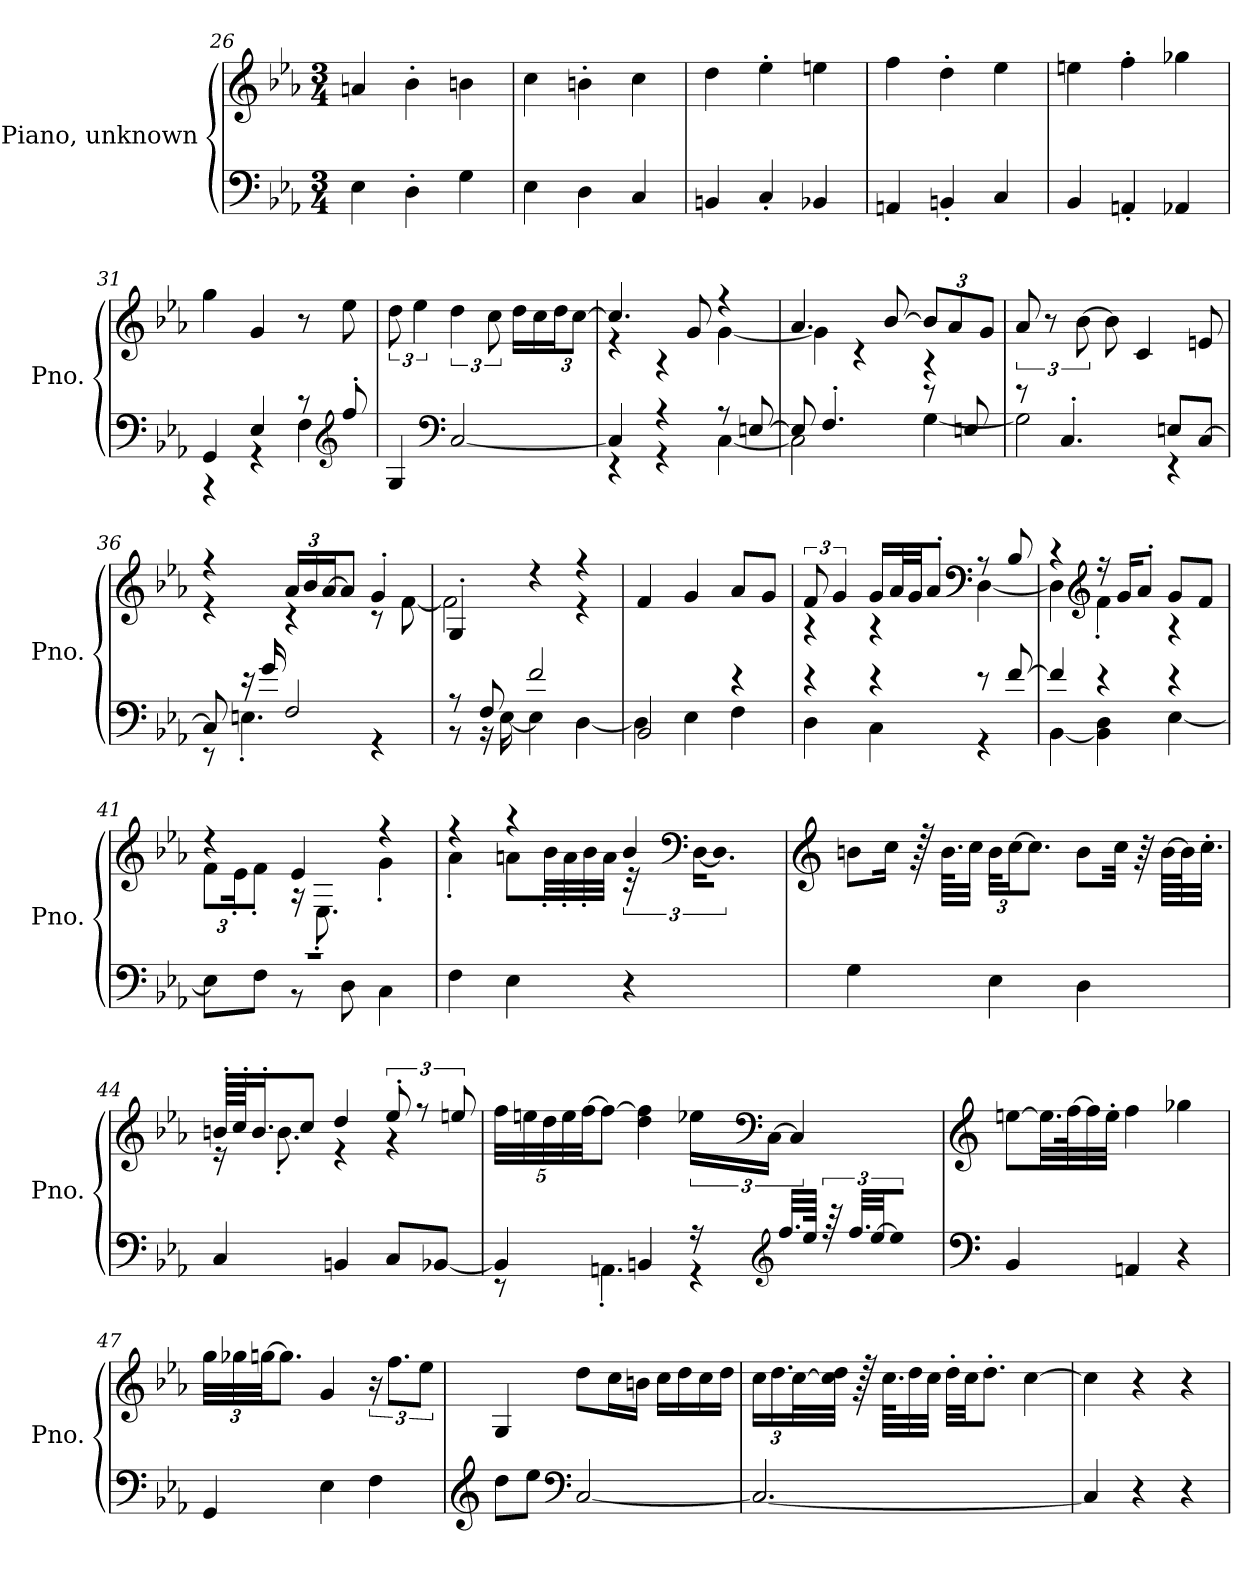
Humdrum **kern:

**kern	**kern
*part1	*part1
*staff2	*staff1
*I"Piano, unknown	*
*I'Pno.	*
*clefF4	*clefG2
*k[b-e-a-]	*k[b-e-a-]
*M3/4	*M3/4
=26	=26
4E-\	4an/
4D'\	4b-'\
4G\	4bn\
=27	=27
4E-\	4cc\
4D\	4bn'\
4C/	4cc\
=28	=28
4BBn/	4dd\
4C'/	4ee-'\
4BB-X/	4een\
=29	=29
4AAn/	4ff\
4BBn'/	4dd'\
4C/	4ee-\
=30	=30
4BB-/	4een\
4AAn'/	4ff'\
4AA-X/	4gg-X\
!!LO:LB:g=z
=31	=31
*^	*
4GG/	4r	4gg\
4E-/	4r	4g/
8r	4F\	8r
*clefG2	*	*
8ff'/	.	8ee-\
*v	*v	*
=32	=32
4G/	12dd\
.	6ee-\
*clefF4	*
[2C/	6dd\
.	12cc\
.	16dd\LL
.	16cc\
*	*Xbrackettup
.	24dd\J
.	[12cc\J
=33	=33
*^	*^
4C/]	4r	4.cc/]	4r
4r	4r	.	4r
.	.	8g/	.
8r	[4C\	4r	[4g\
[8En/	.	.	.
=34	=34	=34	=34
8E/]	2C\]	4.a-/	4g\]
4.F'/	.	.	.
.	.	.	4r
.	.	[8b-/	.
8r	[4G\	12b-/L]	4r
.	.	12a-/	.
8En/	.	.	.
.	.	12g/J	.
*	*	*v	*v
=35	=35	=35
*	*	*brackettup
8r	2G\]	12a-/
.	.	12r
4.C'/	.	.
.	.	[12b-\
.	.	8b-\]
.	.	4c/
8En/L	4r	.
[8C/J	.	8en/
!!LO:PB:g=z
=36	=36	=36
*	*	*^
8C/]	8r	4r	4r
16r	4.En'\	.	.
16g/	.	.	.
*	*	*Xbrackettup	*
2F/	.	24a-/LL	4r
.	.	24b-/	.
.	.	[24a-/J	.
.	.	8a-/J]	.
.	4r	4g'/	8r
.	.	.	[8f\
=37	=37	=37	=37
8r	8r	4G'/	2f\]
8F/	16r	.	.
.	[16E-\	.	.
2f/	4E-\]	4r	.
.	[4D\	4r	4r
*	*	*v	*v
=38	=38	=38
2BB-/	4D\]	4f/
.	4E-\	4g/
4r	4F\	8a-/L
.	.	8g/J
=39	=39	=39
*	*	*brackettup
*	*	*^
4r	4D\	12f/	4r
.	.	6g/	.
4r	4C\	16g/LL	4r
.	.	32a-/L	.
.	.	32g/JJ	.
.	.	8a-'/J	.
*	*	*clefF4	*
8r	4r	8r	[4D\
[8f/	.	8B-/	.
=40	=40	=40	=40
4f/]	[4BB-\	4r	4D\]
*	*	*clefG2	*
4r	4BB-\] 4D\	16r	4f'\
.	.	16g/KL	.
.	.	8a-'/J	.
4r	[4E-\	8g/L	4r
.	.	8f/J	.
!!LO:LB:g=z	!!
=41	=41	=41	=41
*	*	*	*Xbrackettup
2.r	8E-\L]	4r	12f\L
.	.	.	24e-'\K
.	8F\J	.	8f'\J
.	8r	4e-/	16r
.	.	.	8.E-'\
.	8D\	.	.
.	4C\	4r	4g'\
*v	*v	*	*
=42	=42	=42
4F\	4r	4a-'\
4E-\	4r	8an\L
.	.	32b-'\LL
.	.	32a'\
.	.	32b-'\
.	.	32a\JJJ
*	*	*brackettup
4r	4b-/	48r
*	*clefF4	*
.	.	[24D\KL
.	.	8.D\J]
*	*v	*v
=43	=43
*	*clefG2
4G\	8bn\L
.	16cc\Jk
.	128r
.	64.b\KLLL
.	32cc\JJJ
*	*Xbrackettup
4E-\	48b\KLL
.	[24cc\J
.	8.cc\J]
4D\	8b\L
.	32cc\Jkk
.	64r
.	[64b\LLLL
.	64b\J]
.	32.cc'\JJJ
!!LO:LB:g=z
=44	=44
*	*^
4C/	64bn'/LLLL	16r
.	64cc'/JJ	.
.	16.b'/J	.
.	.	8.b'\
.	8cc/J	.
4BBn/	4dd/	4r
*	*brackettup	*
8C/L	12ee-'/	4r
.	12r	.
[8BB-X/J	.	.
.	12een/	.
*	*v	*v
=45	=45
*^	*
*	*	*Xbrackettup
4BB-/]	8r	40ff\LLL
.	.	40een\
.	.	40dd\
.	.	40ee\
.	.	[40ff\JJ
.	4.AAn'\	8ff\J_
4BBn/	.	4dd\ 4ff\]
*	*	*brackettup
16r	4r	24ee-X\LL
*	*	*clefF4
.	.	[24C\JJ
*clefG2	*	*
32.ff/LLL	.	.
.	.	6C/]
64ee-/JJJk	.	.
96r	.	.
48.ff/LLL	.	.
[48ee-/J	.	.
16ee-/JJ]	.	.
*v	*v	*
!!LO:LB:g=z
=46	=46
*clefF4	*clefG2
4BB-/	[8een\L
.	32.ee\LL]
.	[64ff\K
.	32ff\]
.	32ee'\JJJ
4AAn/	4ff\
4r	4gg-X\
=47	=47
*	*Xbrackettup
4GG/	48gg\LLL
.	48gg-X\
.	[48ggn\JJ
.	8.gg\J]
4E-\	4g/
*	*brackettup
4F\	24r
.	12.ff\L
.	12ee-\J
=48	=48
*clefG2	*
8dd\L	4G/
8ee-\J	.
*clefF4	*
[2C/	8dd\L
.	16cc\L
.	16bn\JJ
.	16cc\LL
.	16dd\
.	16cc\
.	16dd\JJ
!!LO:LB:g=z
=49	=49
*	*Xbrackettup
2.C/_	24cc\LL
.	24.dd\
.	[48cc\L
.	32cc\] 32dd\JJJ
.	128r
.	64.cc\KLLL
.	32dd\
.	32cc\JJJ
.	32dd'\LLL
.	32cc\JJ
.	8.dd'\J
.	[4cc\
=50	=50
4C/]	4cc\]
4r	4r
4r	4r
=	=
*-	*-
